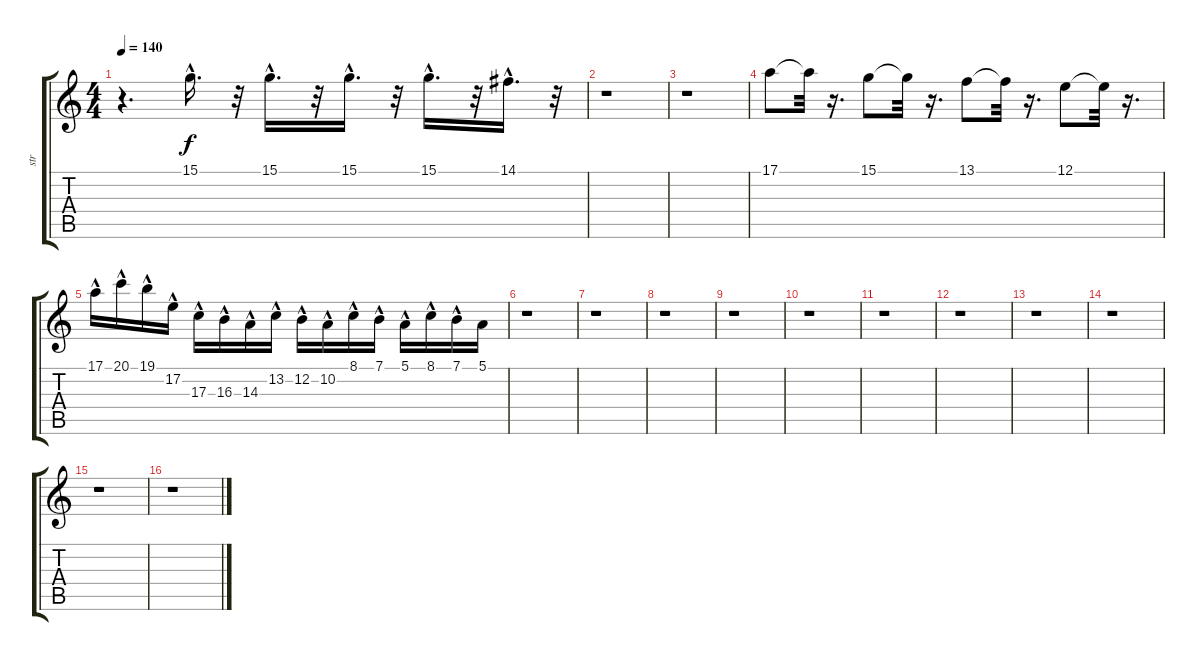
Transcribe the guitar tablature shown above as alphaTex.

\track ("str" "str") {instrument stringensemble1}
\staff {score tabs}
\tuning (E4 B3 G3 D3 A2 E2) {hide}
\ts (4 4)
\tempo 140
\clef g2
\ks c
r.4{d dy f} 15.1{hac}.16{d} r.32 15.1{hac}.16{d} r.32 15.1{hac}.16{d} r.32 15.1{hac}.16{d} r.32 14.1{hac}.16{d} r.32 |
r.1 |
r.1 |
17.1.8 17.1{t}.32 r.16{d} 15.1.8 15.1{t}.32 r.16{d} 13.1.8 13.1{t}.32 r.16{d} 12.1.8 12.1{t}.32 r.16{d} |
17.1{hac}.16 20.1{hac}.16 19.1{hac}.16 17.2{hac}.16 17.3{hac}.16 16.3{hac}.16 14.3{hac}.16 13.2{hac}.16 12.2{hac}.16 10.2{hac}.16 8.1{hac}.16 7.1{hac}.16 5.1{hac}.16 8.1{hac}.16 7.1{hac}.16 5.1.16 |
r.1 |
r.1 |
r.1 |
r.1 |
r.1 |
r.1 |
r.1 |
r.1 |
r.1 |
r.1 |
r.1
